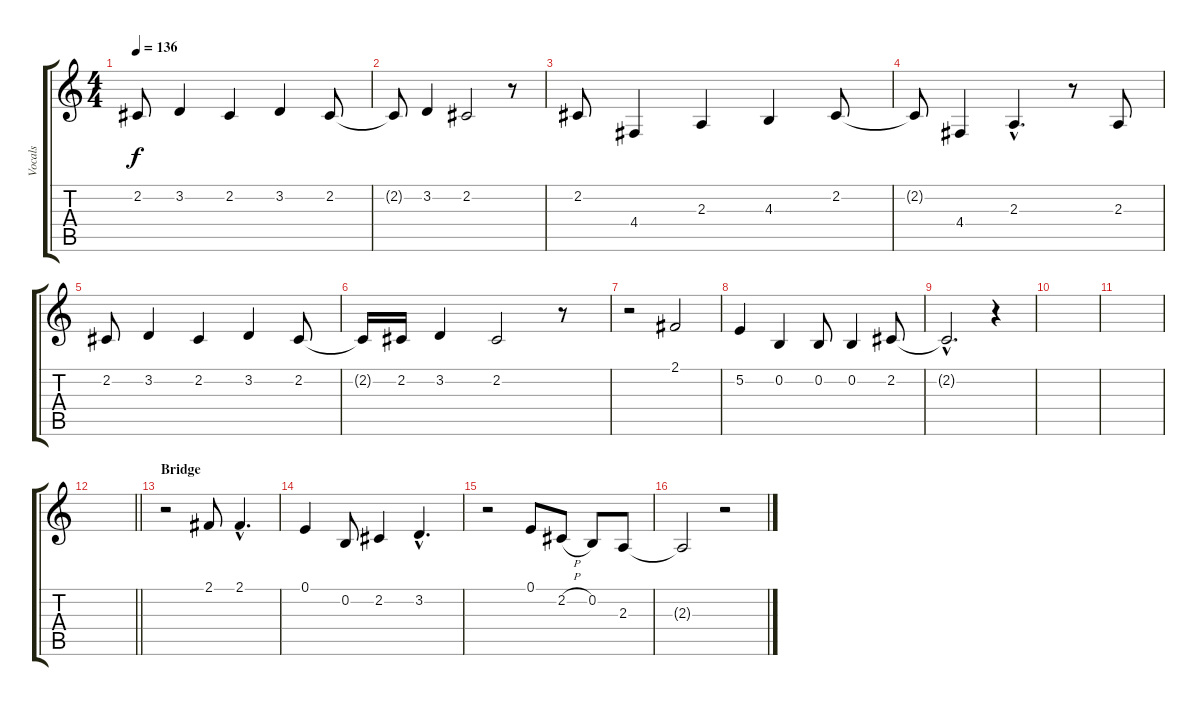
\track ("Vocals" "Vocals") {instrument clarinet}
\staff {score tabs}
\tuning (E4 B3 G3 D3 A2 E2) {hide}
\ts (4 4)
\tempo 136
\clef g2
\ks c
2.2.8{dy f} 3.2.4 2.2.4 3.2.4 2.2.8 |
2.2{t}.8 3.2.4 2.2.2 r.8 |
2.2.8 4.4.4 2.3.4 4.3.4 2.2.8 |
2.2{t}.8 4.4.4 2.3{hac}.4{d} r.8 2.3.8 |
2.2.8 3.2.4 2.2.4 3.2.4 2.2.8 |
2.2{t}.16 2.2.16 3.2.4 2.2.2 r.8 |
r.2 2.1.2 |
5.2.4 0.2.4 0.2.8 0.2.4 2.2.8 |
2.2{hac t}.2{d} r.4 |
|
|
\barLineRight lightlight
|
\section ("" "Bridge")
r.2 2.1.8 2.1{hac}.4{d} |
0.1.4 0.2.8 2.2.4 3.2{hac}.4{d} |
r.2 0.1.8 2.2{h}.8 0.2.8 2.3.8 |
2.3{t}.2 r.2
